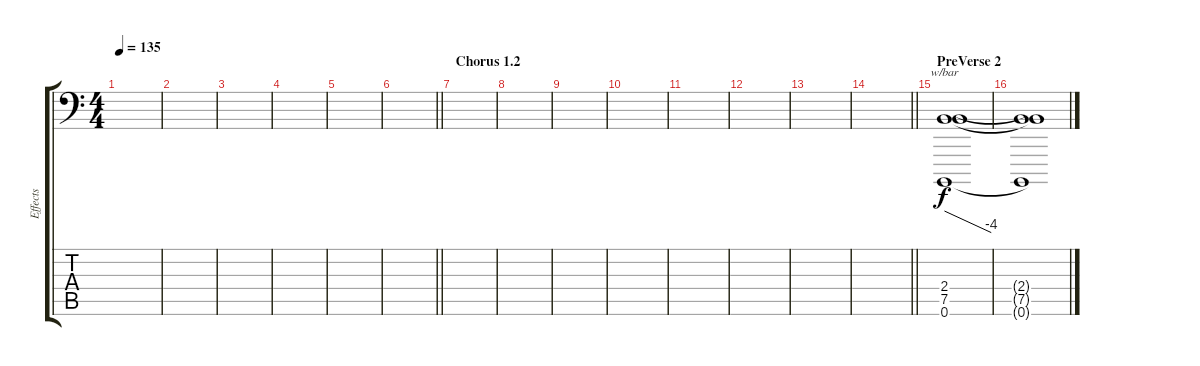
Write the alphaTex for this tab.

\track ("Effects" "Effects") {instrument lead2sawtooth}
\staff {score tabs}
\tuning (B3 Gb3 D3 A2 E2 B0) {hide}
\ts (4 4)
\tempo 135
\clef f4
\ks c
|
|
|
|
|
\barLineRight lightlight
|
\section ("" "Chorus 1.2")
|
|
|
|
|
|
|
\barLineRight lightlight
|
\section ("" "PreVerse 2")
(2.4 7.5 0.6).1{tbe (dive default 0 0 60 -16) volume 14} |
(2.4{t} 7.5{t} 0.6{t}).1
